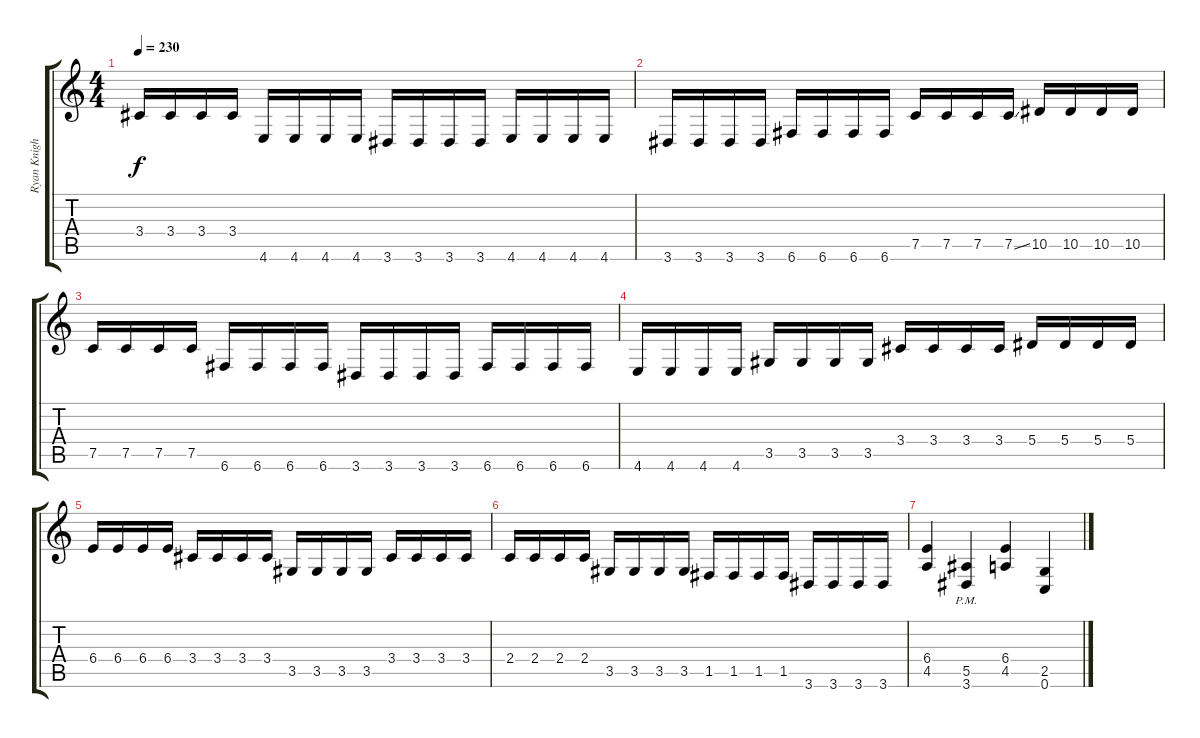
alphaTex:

\track ("Ryan Knight" "Ryan Knigh") {instrument distortionguitar}
\staff {score tabs}
\tuning (C4 G3 Eb3 Bb2 F2 C2) {hide}
\ts (4 4)
\tempo 230
\clef g2
\ks c
3.4.16{dy f} 3.4.16 3.4.16 3.4.16 4.6.16 4.6.16 4.6.16 4.6.16 3.6.16 3.6.16 3.6.16 3.6.16 4.6.16 4.6.16 4.6.16 4.6.16 |
3.6.16 3.6.16 3.6.16 3.6.16 6.6.16 6.6.16 6.6.16 6.6.16 7.5.16 7.5.16 7.5.16 7.5{ss}.16 10.5.16 10.5.16 10.5.16 10.5.16 |
7.5.16 7.5.16 7.5.16 7.5.16 6.6.16 6.6.16 6.6.16 6.6.16 3.6.16 3.6.16 3.6.16 3.6.16 6.6.16 6.6.16 6.6.16 6.6.16 |
4.6.16 4.6.16 4.6.16 4.6.16 3.5.16 3.5.16 3.5.16 3.5.16 3.4.16 3.4.16 3.4.16 3.4.16 5.4.16 5.4.16 5.4.16 5.4.16 |
6.4.16 6.4.16 6.4.16 6.4.16 3.4.16 3.4.16 3.4.16 3.4.16 3.5.16 3.5.16 3.5.16 3.5.16 3.4.16 3.4.16 3.4.16 3.4.16 |
2.4.16 2.4.16 2.4.16 2.4.16 3.5.16 3.5.16 3.5.16 3.5.16 1.5.16 1.5.16 1.5.16 1.5.16 3.6.16 3.6.16 3.6.16 3.6.16 |
(6.4 4.5).4 (5.5{pm} 3.6{pm}).4 (6.4 4.5).4 (2.5 0.6).4
